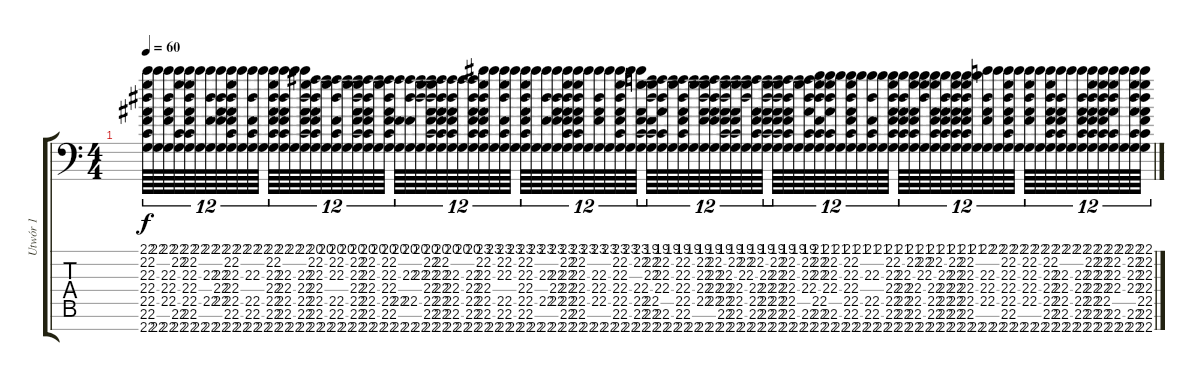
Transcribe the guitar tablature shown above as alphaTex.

\track ("Utwór 1" "Utwór 1") {instrument churchorgan}
\staff {score tabs}
\tuning (D4 A3 F3 C3 G2 D2 A1) {hide}
\ts (4 4)
\tempo 60
\clef f4
\ks c
(22.1 22.2 22.3 22.4 22.5 22.6 22.7).64{tu (12 8) dy f instrument churchorgan} (22.1 22.7).64{tu (12 8)} (22.1 22.3 22.4 22.5 22.7).64{tu (12 8)} (22.1 22.2 22.6 22.7).64{tu (12 8)} (22.1 22.2 22.3 22.4 22.5 22.6 22.7).64{tu (12 8)} (22.1 22.7).64{tu (12 8)} (22.1 22.3 22.5 22.7).64{tu (12 8)} (22.1 22.3 22.4 22.5 22.7).64{tu (12 8)} (22.1 22.2 22.3 22.4 22.5 22.6 22.7).64{tu (12 8)} (22.1 22.7).64{tu (12 8)} (22.1 22.3 22.5 22.6 22.7).64{tu (12 8)} (22.1 22.7).64{tu (12 8)} (22.1 22.2 22.3 22.4 22.5 22.6 22.7).64{tu (12 8)} (22.1 22.3 22.4 22.5 22.6 22.7).64{tu (12 8)} (22.1 22.7).64{tu (12 8)} (22.1 22.3 22.4 22.5 22.6 22.7).64{tu (12 8)} (20.1 22.2 22.3 22.4 22.5 22.6 22.7).64{tu (12 8)} (20.1 22.7).64{tu (12 8)} (20.1 22.2 22.3 22.5 22.6 22.7).64{tu (12 8)} (20.1 22.7).64{tu (12 8)} (20.1 22.2 22.3 22.4 22.5 22.6 22.7).64{tu (12 8)} (20.1 22.2 22.3 22.4 22.5 22.6 22.7).64{tu (12 8)} (20.1 22.7).64{tu (12 8)} (20.1 22.2 22.3 22.4 22.5 22.6 22.7).64{tu (12 8)} (20.1 22.5 22.7).64{tu (12 8)} (20.1 22.3 22.5 22.7).64{tu (12 8)} (20.1 22.3 22.7).64{tu (12 8)} (20.1 22.2 22.3 22.4 22.5 22.6 22.7).64{tu (12 8)} (20.1 22.2 22.3 22.4 22.5 22.6 22.7).64{tu (12 8)} (20.1 22.3 22.4 22.5 22.6 22.7).64{tu (12 8)} (20.1 22.7).64{tu (12 8)} (20.1 22.3 22.4 22.5 22.6 22.7).64{tu (12 8)} (23.1 22.2 22.3 22.4 22.5 22.6 22.7).64{tu (12 8)} (23.1 22.7).64{tu (12 8)} (23.1 22.2 22.3 22.5 22.6 22.7).64{tu (12 8)} (23.1 22.7).64{tu (12 8)} (23.1 22.2 22.3 22.4 22.5 22.6 22.7).64{tu (12 8)} (23.1 22.7).64{tu (12 8)} (23.1 22.3 22.5 22.7).64{tu (12 8)} (23.1 22.3 22.4 22.5 22.7).64{tu (12 8)} (23.1 22.2 22.3 22.4 22.5 22.6 22.7).64{tu (12 8)} (23.1 22.2 22.3 22.4 22.5 22.6 22.7).64{tu (12 8)} (23.1 22.7).64{tu (12 8)} (23.1 22.3 22.4 22.5 22.7).64{tu (12 8)} (23.1 22.7).64{tu (12 8)} (23.1 22.2 22.3 22.4 22.5 22.6 22.7).64{tu (12 8)} (23.1 22.7).64{tu (12 8)} (23.1 22.2 22.4 22.5 22.6 22.7).64{tu (12 8)} (19.1 22.2 22.3 22.5 22.6 22.7).64{tu (12 8)} (19.1 22.2 22.3 22.4 22.6 22.7).64{tu (12 8)} (19.1 22.7).64{tu (12 8)} (19.1 22.2 22.3 22.4 22.5 22.6 22.7).64{tu (12 8)} (19.1 22.7).64{tu (12 8)} (19.1 22.2 22.3 22.4 22.5 22.7).64{tu (12 8)} (19.1 22.2 22.3 22.4 22.5 22.7).64{tu (12 8)} (19.1 22.3 22.4 22.5 22.6 22.7).64{tu (12 8)} (19.1 22.2 22.4 22.5 22.6 22.7).64{tu (12 8)} (19.1 22.2 22.3 22.7).64{tu (12 8)} (19.1 22.2 22.4 22.5 22.6 22.7).64{tu (12 8)} (19.1 22.3 22.4 22.5 22.6 22.7).64{tu (12 8)} (19.1 22.2 22.3 22.4 22.5 22.6 22.7).64{tu (12 8)} (19.1 22.2 22.3 22.4 22.5 22.6 22.7).64{tu (12 8)} (19.1 22.7).64{tu (12 8)} (19.1 22.2 22.3 22.4 22.6 22.7).64{tu (12 8)} (21.1 22.2 22.3 22.5 22.6 22.7).64{tu (12 8)} (21.1 22.2 22.3 22.4 22.6 22.7).64{tu (12 8)} (21.1 22.7).64{tu (12 8)} (21.1 22.2 22.3 22.4 22.5 22.6 22.7).64{tu (12 8)} (21.1 22.7).64{tu (12 8)} (21.1 22.3 22.5 22.6 22.7).64{tu (12 8)} (21.1 22.7).64{tu (12 8)} (21.1 22.2 22.3 22.4 22.5 22.6 22.7).64{tu (12 8)} (21.1 22.3 22.4 22.5 22.6 22.7).64{tu (12 8)} (21.1 22.2 22.4 22.5 22.6 22.7).64{tu (12 8)} (21.1 22.2 22.3 22.7).64{tu (12 8)} (21.1 22.2 22.4 22.5 22.6 22.7).64{tu (12 8)} (21.1 22.3 22.4 22.5 22.6 22.7).64{tu (12 8)} (21.1 22.2 22.3 22.4 22.5 22.6 22.7).64{tu (12 8)} (21.1 22.2 22.3 22.4 22.5 22.6 22.7).64{tu (12 8)} (21.1 22.7).64{tu (12 8)} (22.1 22.3 22.4 22.5 22.7).64{tu (12 8)} (22.1 22.7).64{tu (12 8)} (22.1 22.2 22.3 22.4 22.5 22.6 22.7).64{tu (12 8)} (22.1 22.7).64{tu (12 8)} (22.1 22.2 22.3 22.4 22.5 22.7).64{tu (12 8)} (22.1 22.7).64{tu (12 8)} (22.1 22.2 22.3 22.4 22.5 22.6 22.7).64{tu (12 8)} (22.1 22.3 22.4 22.5 22.6 22.7).64{tu (12 8)} (22.1 22.7).64{tu (12 8)} (22.1 22.3 22.4 22.5 22.6 22.7).64{tu (12 8)} (22.1 22.2 22.3 22.4 22.5 22.6 22.7).64{tu (12 8)} (22.1 22.2 22.3 22.4 22.5 22.6 22.7).64{tu (12 8)} (22.1 22.2 22.3 22.4 22.6 22.7).64{tu (12 8)} (22.1 22.7).64{tu (12 8)} (22.1 22.2 22.3 22.4 22.6 22.7).64{tu (12 8)} (22.1 22.2 22.3 22.4 22.5 22.6 22.7).64{tu (12 8)}
